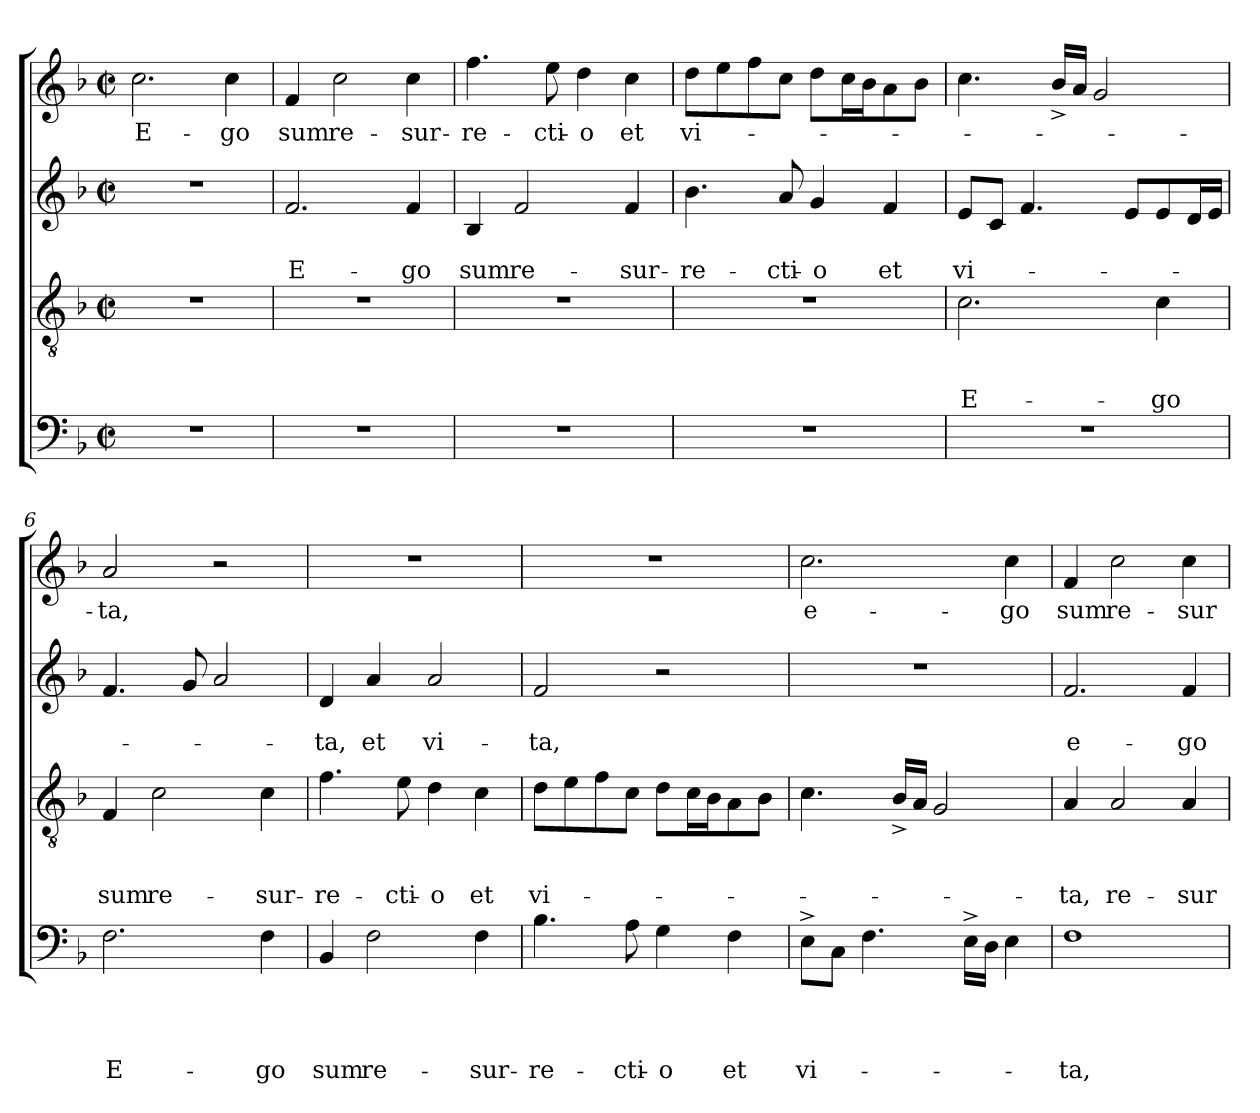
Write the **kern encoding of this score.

**kern	**text	**text	**text	**text	**kern	**text	**text	**text	**kern	**text	**text	**kern	**text
*part4	*part4	*part4	*part4	*part4	*part3	*part3	*part3	*part3	*part2	*part2	*part2	*part1	*part1
*staff4	*staff4	*staff4	*staff4	*staff4	*staff3	*staff3	*staff3	*staff3	*staff2	*staff2	*staff2	*staff1	*staff1
*clefF4	*	*	*	*	*clefGv2	*	*	*	*clefG2	*	*	*clefG2	*
*k[b-]	*	*	*	*	*k[b-]	*	*	*	*k[b-]	*	*	*k[b-]	*
*F:	*	*	*	*	*F:	*	*	*	*F:	*	*	*F:	*
*M2/2	*	*	*	*	*M2/2	*	*	*	*M2/2	*	*	*M2/2	*
*met(c|)	*	*	*	*	*met(c|)	*	*	*	*met(c|)	*	*	*met(c|)	*
=1	=1	=1	=1	=1	=1	=1	=1	=1	=1	=1	=1	=1	=1
!	!	!	!	!	!	!	!	!	!	!	!	!	!LO:LY:b
1r	.	.	.	.	1r	.	.	.	1r	.	.	2.cc\	E-
!	!	!	!	!	!	!	!	!	!	!	!	!	!LO:LY:b
.	.	.	.	.	.	.	.	.	.	.	.	4cc\	-go
=2	=2	=2	=2	=2	=2	=2	=2	=2	=2	=2	=2	=2	=2
!	!	!	!	!	!	!	!	!	!	!	!LO:LY:b	!	!LO:LY:b
1r	.	.	.	.	1r	.	.	.	2.f/	.	E-	4f/	sum
!	!	!	!	!	!	!	!	!	!	!	!	!	!LO:LY:b
.	.	.	.	.	.	.	.	.	.	.	.	2cc\	re-
!	!	!	!	!	!	!	!	!	!	!	!LO:LY:b	!	!LO:LY:b
.	.	.	.	.	.	.	.	.	4f/	.	-go	4cc\	-sur-
=3	=3	=3	=3	=3	=3	=3	=3	=3	=3	=3	=3	=3	=3
!	!	!	!	!	!	!	!	!	!	!	!LO:LY:b	!	!LO:LY:b
1r	.	.	.	.	1r	.	.	.	4B-/	.	sum	4.ff\	-re-
!	!	!	!	!	!	!	!	!	!	!	!LO:LY:b	!	!
.	.	.	.	.	.	.	.	.	2f/	.	re-	.	.
!	!	!	!	!	!	!	!	!	!	!	!	!	!LO:LY:b
.	.	.	.	.	.	.	.	.	.	.	.	8ee\	-cti-
!	!	!	!	!	!	!	!	!	!	!	!	!	!LO:LY:b
.	.	.	.	.	.	.	.	.	.	.	.	4dd\	-o
!	!	!	!	!	!	!	!	!	!	!	!LO:LY:b	!	!LO:LY:b
.	.	.	.	.	.	.	.	.	4f/	.	-sur-	4cc\	et
=4	=4	=4	=4	=4	=4	=4	=4	=4	=4	=4	=4	=4	=4
!	!	!	!	!	!	!	!	!	!	!	!LO:LY:b	!	!LO:LY:b
1r	.	.	.	.	1r	.	.	.	4.b-\	.	-re-	8dd\L	vi-
.	.	.	.	.	.	.	.	.	.	.	.	8ee\	.
.	.	.	.	.	.	.	.	.	.	.	.	8ff\	.
!	!	!	!	!	!	!	!	!	!	!	!LO:LY:b	!	!
.	.	.	.	.	.	.	.	.	8a/	.	-cti-	8cc\J	.
!	!	!	!	!	!	!	!	!	!	!	!LO:LY:b	!	!
.	.	.	.	.	.	.	.	.	4g/	.	-o	8dd\L	.
.	.	.	.	.	.	.	.	.	.	.	.	16cc\L	.
.	.	.	.	.	.	.	.	.	.	.	.	16b-\J	.
!	!	!	!	!	!	!	!	!	!	!	!LO:LY:b	!	!
.	.	.	.	.	.	.	.	.	4f/	.	et	8a\	.
.	.	.	.	.	.	.	.	.	.	.	.	8b-\J	.
=5	=5	=5	=5	=5	=5	=5	=5	=5	=5	=5	=5	=5	=5
!	!	!	!	!	!	!	!	!LO:LY:b	!	!	!LO:LY:b	!	!
1r	.	.	.	.	2.c\	.	.	E-	8e/L	.	vi-	4.cc\	.
.	.	.	.	.	.	.	.	.	8c/J	.	.	.	.
.	.	.	.	.	.	.	.	.	4.f/	.	.	.	.
.	.	.	.	.	.	.	.	.	.	.	.	16b-^</LL	.
.	.	.	.	.	.	.	.	.	.	.	.	16a/JJ	.
.	.	.	.	.	.	.	.	.	.	.	.	2g/	.
.	.	.	.	.	.	.	.	.	8e/L	.	.	.	.
!	!	!	!	!	!	!	!	!LO:LY:b	!	!	!	!	!
.	.	.	.	.	4c\	.	.	-go	8e/	.	.	.	.
.	.	.	.	.	.	.	.	.	16d/L	.	.	.	.
.	.	.	.	.	.	.	.	.	16e/JJ	.	.	.	.
=6	=6	=6	=6	=6	=6	=6	=6	=6	=6	=6	=6	=6	=6
!	!	!	!	!LO:LY:b	!	!	!	!LO:LY:b	!	!	!	!	!LO:LY:b
2.F\	.	.	.	E-	4F/	.	.	sum	4.f/	.	.	2a/	-ta,
!	!	!	!	!	!	!	!	!LO:LY:b	!	!	!	!	!
.	.	.	.	.	2c\	.	.	re-	.	.	.	.	.
.	.	.	.	.	.	.	.	.	8g/	.	.	.	.
.	.	.	.	.	.	.	.	.	2a/	.	.	2r	.
!	!	!	!	!LO:LY:b	!	!	!	!LO:LY:b	!	!	!	!	!
4F\	.	.	.	-go	4c\	.	.	-sur-	.	.	.	.	.
!!LO:LB:g=z
=7	=7	=7	=7	=7	=7	=7	=7	=7	=7	=7	=7	=7	=7
!	!	!	!	!LO:LY:b	!	!	!	!LO:LY:b	!	!	!LO:LY:b	!	!
4BB-/	.	.	.	sum	4.f\	.	.	-re-	4d/	.	-ta,	1r	.
!	!	!	!	!LO:LY:b	!	!	!	!	!	!	!LO:LY:b	!	!
2F\	.	.	.	re-	.	.	.	.	4a/	.	et	.	.
!	!	!	!	!	!	!	!	!LO:LY:b	!	!	!	!	!
.	.	.	.	.	8e\	.	.	-cti-	.	.	.	.	.
!	!	!	!	!	!	!	!	!LO:LY:b	!	!	!LO:LY:b	!	!
.	.	.	.	.	4d\	.	.	-o	2a/	.	vi-	.	.
!	!	!	!	!LO:LY:b	!	!	!	!LO:LY:b	!	!	!	!	!
4F\	.	.	.	-sur-	4c\	.	.	et	.	.	.	.	.
=8	=8	=8	=8	=8	=8	=8	=8	=8	=8	=8	=8	=8	=8
!	!	!	!	!LO:LY:b	!	!	!	!LO:LY:b	!	!	!LO:LY:b	!	!
4.B-\	.	.	.	-re-	8d\L	.	.	vi-	2f/	.	-ta,	1r	.
.	.	.	.	.	8e\	.	.	.	.	.	.	.	.
.	.	.	.	.	8f\	.	.	.	.	.	.	.	.
!	!	!	!	!LO:LY:b	!	!	!	!	!	!	!	!	!
8A\	.	.	.	-cti-	8c\J	.	.	.	.	.	.	.	.
!	!	!	!	!LO:LY:b	!	!	!	!	!	!	!	!	!
4G\	.	.	.	-o	8d\L	.	.	.	2r	.	.	.	.
.	.	.	.	.	16c\L	.	.	.	.	.	.	.	.
.	.	.	.	.	16B-\J	.	.	.	.	.	.	.	.
!	!	!	!	!LO:LY:b	!	!	!	!	!	!	!	!	!
4F\	.	.	.	et	8A\	.	.	.	.	.	.	.	.
.	.	.	.	.	8B-\J	.	.	.	.	.	.	.	.
=9	=9	=9	=9	=9	=9	=9	=9	=9	=9	=9	=9	=9	=9
!	!	!	!	!LO:LY:b	!	!	!	!	!	!	!	!	!LO:LY:b
8E^>\L	.	.	.	vi-	4.c\	.	.	.	1r	.	.	2.cc\	e-
8C\J	.	.	.	.	.	.	.	.	.	.	.	.	.
4.F\	.	.	.	.	.	.	.	.	.	.	.	.	.
.	.	.	.	.	16B-^</LL	.	.	.	.	.	.	.	.
.	.	.	.	.	16A/JJ	.	.	.	.	.	.	.	.
.	.	.	.	.	2G/	.	.	.	.	.	.	.	.
16E^>\LL	.	.	.	.	.	.	.	.	.	.	.	.	.
16D\JJ	.	.	.	.	.	.	.	.	.	.	.	.	.
!	!	!	!	!	!	!	!	!	!	!	!	!	!LO:LY:b
4E\	.	.	.	.	.	.	.	.	.	.	.	4cc\	-go
=10	=10	=10	=10	=10	=10	=10	=10	=10	=10	=10	=10	=10	=10
!	!	!	!	!LO:LY:b	!	!	!	!LO:LY:b	!	!	!LO:LY:b	!	!LO:LY:b
1F	.	.	.	-ta,	4A/	.	.	-ta,	2.f/	.	e-	4f/	sum
!	!	!	!	!	!	!	!	!LO:LY:b	!	!	!	!	!LO:LY:b
.	.	.	.	.	2A/	.	.	re-	.	.	.	2cc\	re-
!	!	!	!	!	!	!	!	!LO:LY:b	!	!	!LO:LY:b	!	!LO:LY:b
.	.	.	.	.	4A/	.	.	-sur-	4f/	.	-go	4cc\	-sur-
=	=	=	=	=	=	=	=	=	=	=	=	=	=
*-	*-	*-	*-	*-	*-	*-	*-	*-	*-	*-	*-	*-	*-
